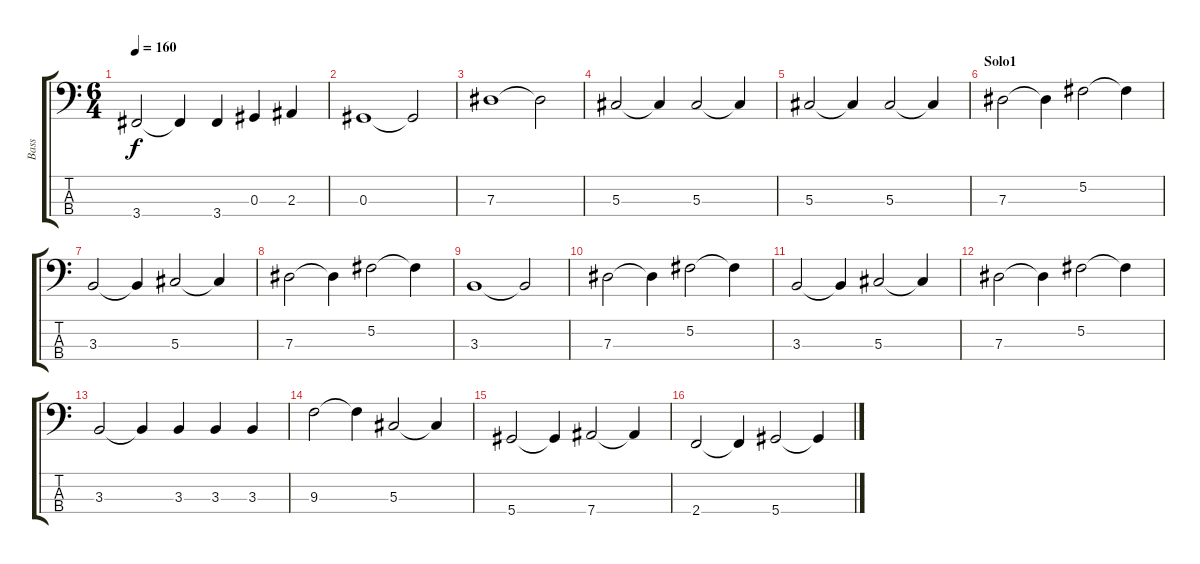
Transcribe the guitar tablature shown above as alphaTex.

\track ("Bass" "Bass") {instrument electricbasspick}
\staff {score tabs}
\tuning (Gb2 Db2 Ab1 Eb1) {hide}
\ts (6 4)
\tempo 160
\clef f4
\ks c
3.4.2{dy f} 3.4{t}.4 3.4.4 0.3.4 2.3.4 |
0.3.1 0.3{t}.2 |
7.3.1 7.3{t}.2 |
5.3.2 5.3{t}.4 5.3.2 5.3{t}.4 |
5.3.2 5.3{t}.4 5.3.2 5.3{t}.4 |
\section ("" "Solo1")
7.3.2 7.3{t}.4 5.2.2 5.2{t}.4 |
3.3.2 3.3{t}.4 5.3.2 5.3{t}.4 |
7.3.2 7.3{t}.4 5.2.2 5.2{t}.4 |
3.3.1 3.3{t}.2 |
7.3.2 7.3{t}.4 5.2.2 5.2{t}.4 |
3.3.2 3.3{t}.4 5.3.2 5.3{t}.4 |
7.3.2 7.3{t}.4 5.2.2 5.2{t}.4 |
3.3.2 3.3{t}.4 3.3.4 3.3.4 3.3.4 |
9.3.2 9.3{t}.4 5.3.2 5.3{t}.4 |
5.4.2 5.4{t}.4 7.4.2 7.4{t}.4 |
2.4.2 2.4{t}.4 5.4.2 5.4{t}.4
